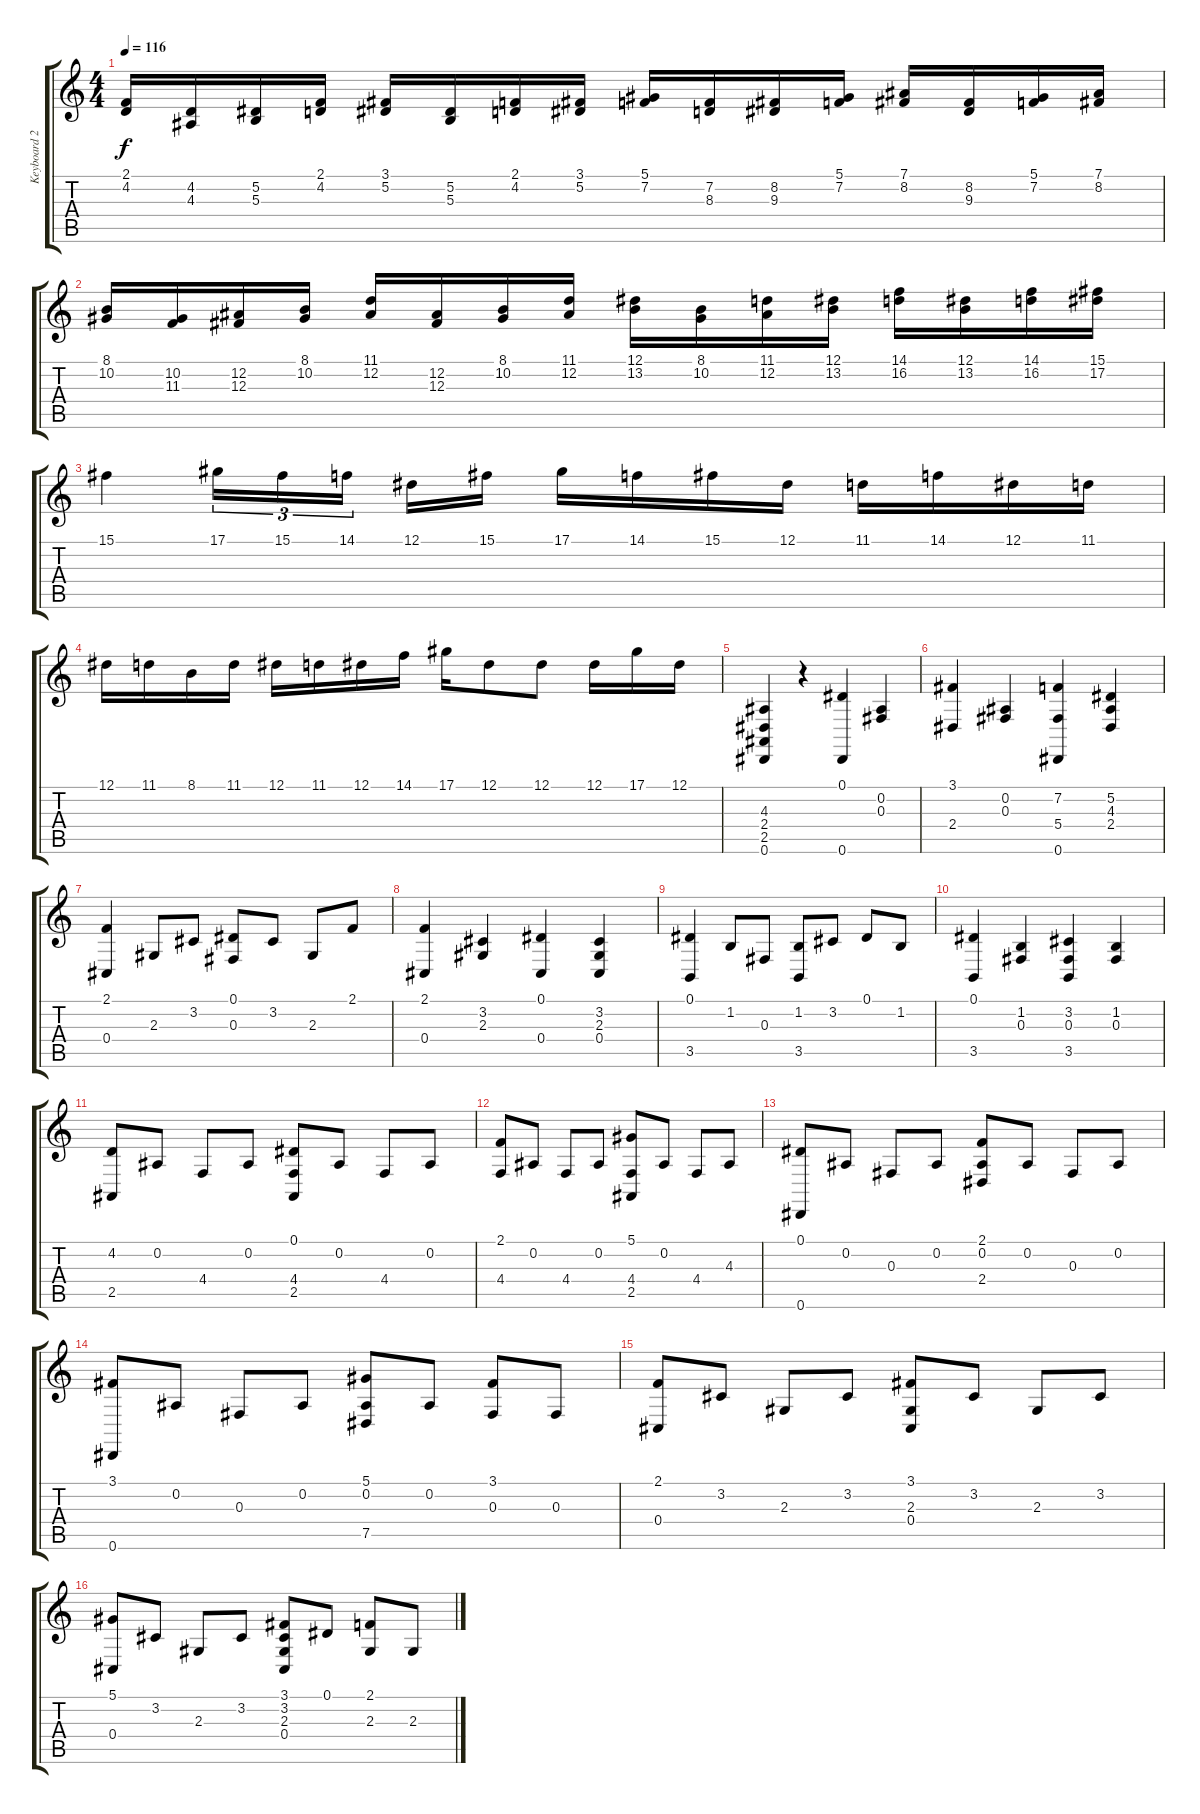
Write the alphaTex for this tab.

\track ("Keyboard 2" "Keyboard 2") {instrument pad1newage}
\staff {score tabs}
\tuning (Eb4 Bb3 Gb3 Db3 Ab2 Eb2) {hide}
\ts (4 4)
\tempo 116
\clef g2
\ks c
(2.1 4.2).16{dy f} (4.2 4.3).16 (5.2 5.3).16 (2.1 4.2).16 (3.1 5.2).16 (5.2 5.3).16 (2.1 4.2).16 (3.1 5.2).16 (5.1 7.2).16 (7.2 8.3).16 (8.2 9.3).16 (5.1 7.2).16 (7.1 8.2).16 (8.2 9.3).16 (5.1 7.2).16 (7.1 8.2).16 |
(8.1 10.2).16 (10.2 11.3).16 (12.2 12.3).16 (8.1 10.2).16 (11.1 12.2).16 (12.2 12.3).16 (8.1 10.2).16 (11.1 12.2).16 (12.1 13.2).16 (8.1 10.2).16 (11.1 12.2).16 (12.1 13.2).16 (14.1 16.2).16 (12.1 13.2).16 (14.1 16.2).16 (15.1 17.2).16 |
15.1.4 17.1.16{tu (3 2)} 15.1.16{tu (3 2)} 14.1.16{tu (3 2)} 12.1.16 15.1.16 17.1.16 14.1.16 15.1.16 12.1.16 11.1.16 14.1.16 12.1.16 11.1.16 |
12.1.16 11.1.16 8.1.16 11.1.16 12.1.16 11.1.16 12.1.16 14.1.16 17.1.16 12.1.8 12.1.8 12.1.16 17.1.16 12.1.16 |
(4.3 2.4 2.5 0.6).4{volume 14 instrument harpsichord} r.4 (0.1 0.6).4 (0.2 0.3).4 |
(3.1 2.4).4 (0.2 0.3).4 (7.2 5.4 0.6).4 (5.2 4.3 2.4).4 |
(2.1 0.4).4 2.3.8 3.2.8 (0.1 0.3).8 3.2.8 2.3.8 2.1.8 |
(2.1 0.4).4 (3.2 2.3).4 (0.1 0.4).4 (3.2 2.3 0.4).4 |
(0.1 3.5).4 1.2.8 0.3.8 (1.2 3.5).8 3.2.8 0.1.8 1.2.8 |
(0.1 3.5).4 (1.2 0.3).4 (3.2 0.3 3.5).4 (1.2 0.3).4 |
(4.2 2.5).8 0.2.8 4.4.8 0.2.8 (0.1 4.4 2.5).8 0.2.8 4.4.8 0.2.8 |
(2.1 4.4).8 0.2.8 4.4.8 0.2.8 (5.1 4.4 2.5).8 0.2.8 4.4.8 4.3.8 |
(0.1 0.6).8 0.2.8 0.3.8 0.2.8 (2.1 0.2 2.4).8 0.2.8 0.3.8 0.2.8 |
(3.1 0.6).8 0.2.8 0.3.8 0.2.8 (5.1 0.2 7.5).8 0.2.8 (3.1 0.3).8 0.3.8 |
(2.1 0.4).8 3.2.8 2.3.8 3.2.8 (3.1 2.3 0.4).8 3.2.8 2.3.8 3.2.8 |
(5.1 0.4).8 3.2.8 2.3.8 3.2.8 (3.1 3.2 2.3 0.4).8 0.1.8 (2.1 2.3).8 2.3.8
